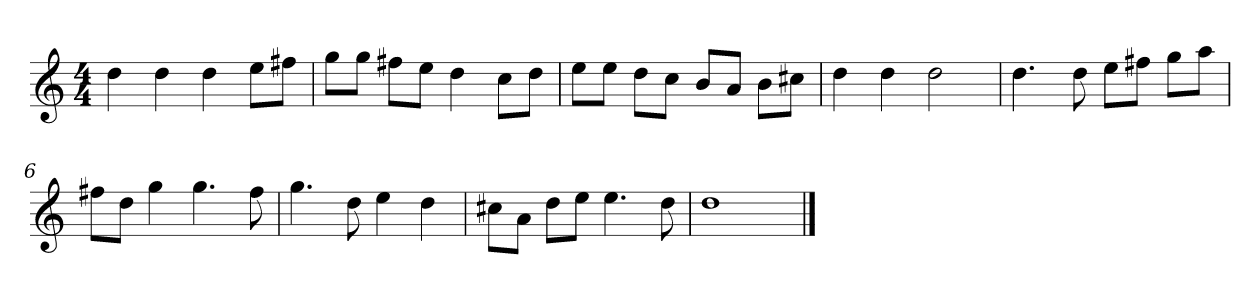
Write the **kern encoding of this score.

**kern
*part1
*staff1
*k[]
*M4/4
*MM120
=1
4dd
4dd
4dd
8eeL
8ff#XJ
=2
8ggL
8ggJ
8ff#XL
8eeJ
4dd
8ccL
8ddJ
=3
8eeL
8eeJ
8ddL
8ccJ
8bL
8aJ
8bL
8cc#XJ
=4
4dd
4dd
2dd
=5
4.dd
8dd
8eeL
8ff#XJ
8ggL
8aaJ
=6
8ff#XL
8ddJ
4gg
4.gg
8ff#
=7
4.gg
8dd
4ee
4dd
=8
8cc#XL
8aJ
8ddL
8eeJ
4.ee
8dd
=9
1dd
==
*-
